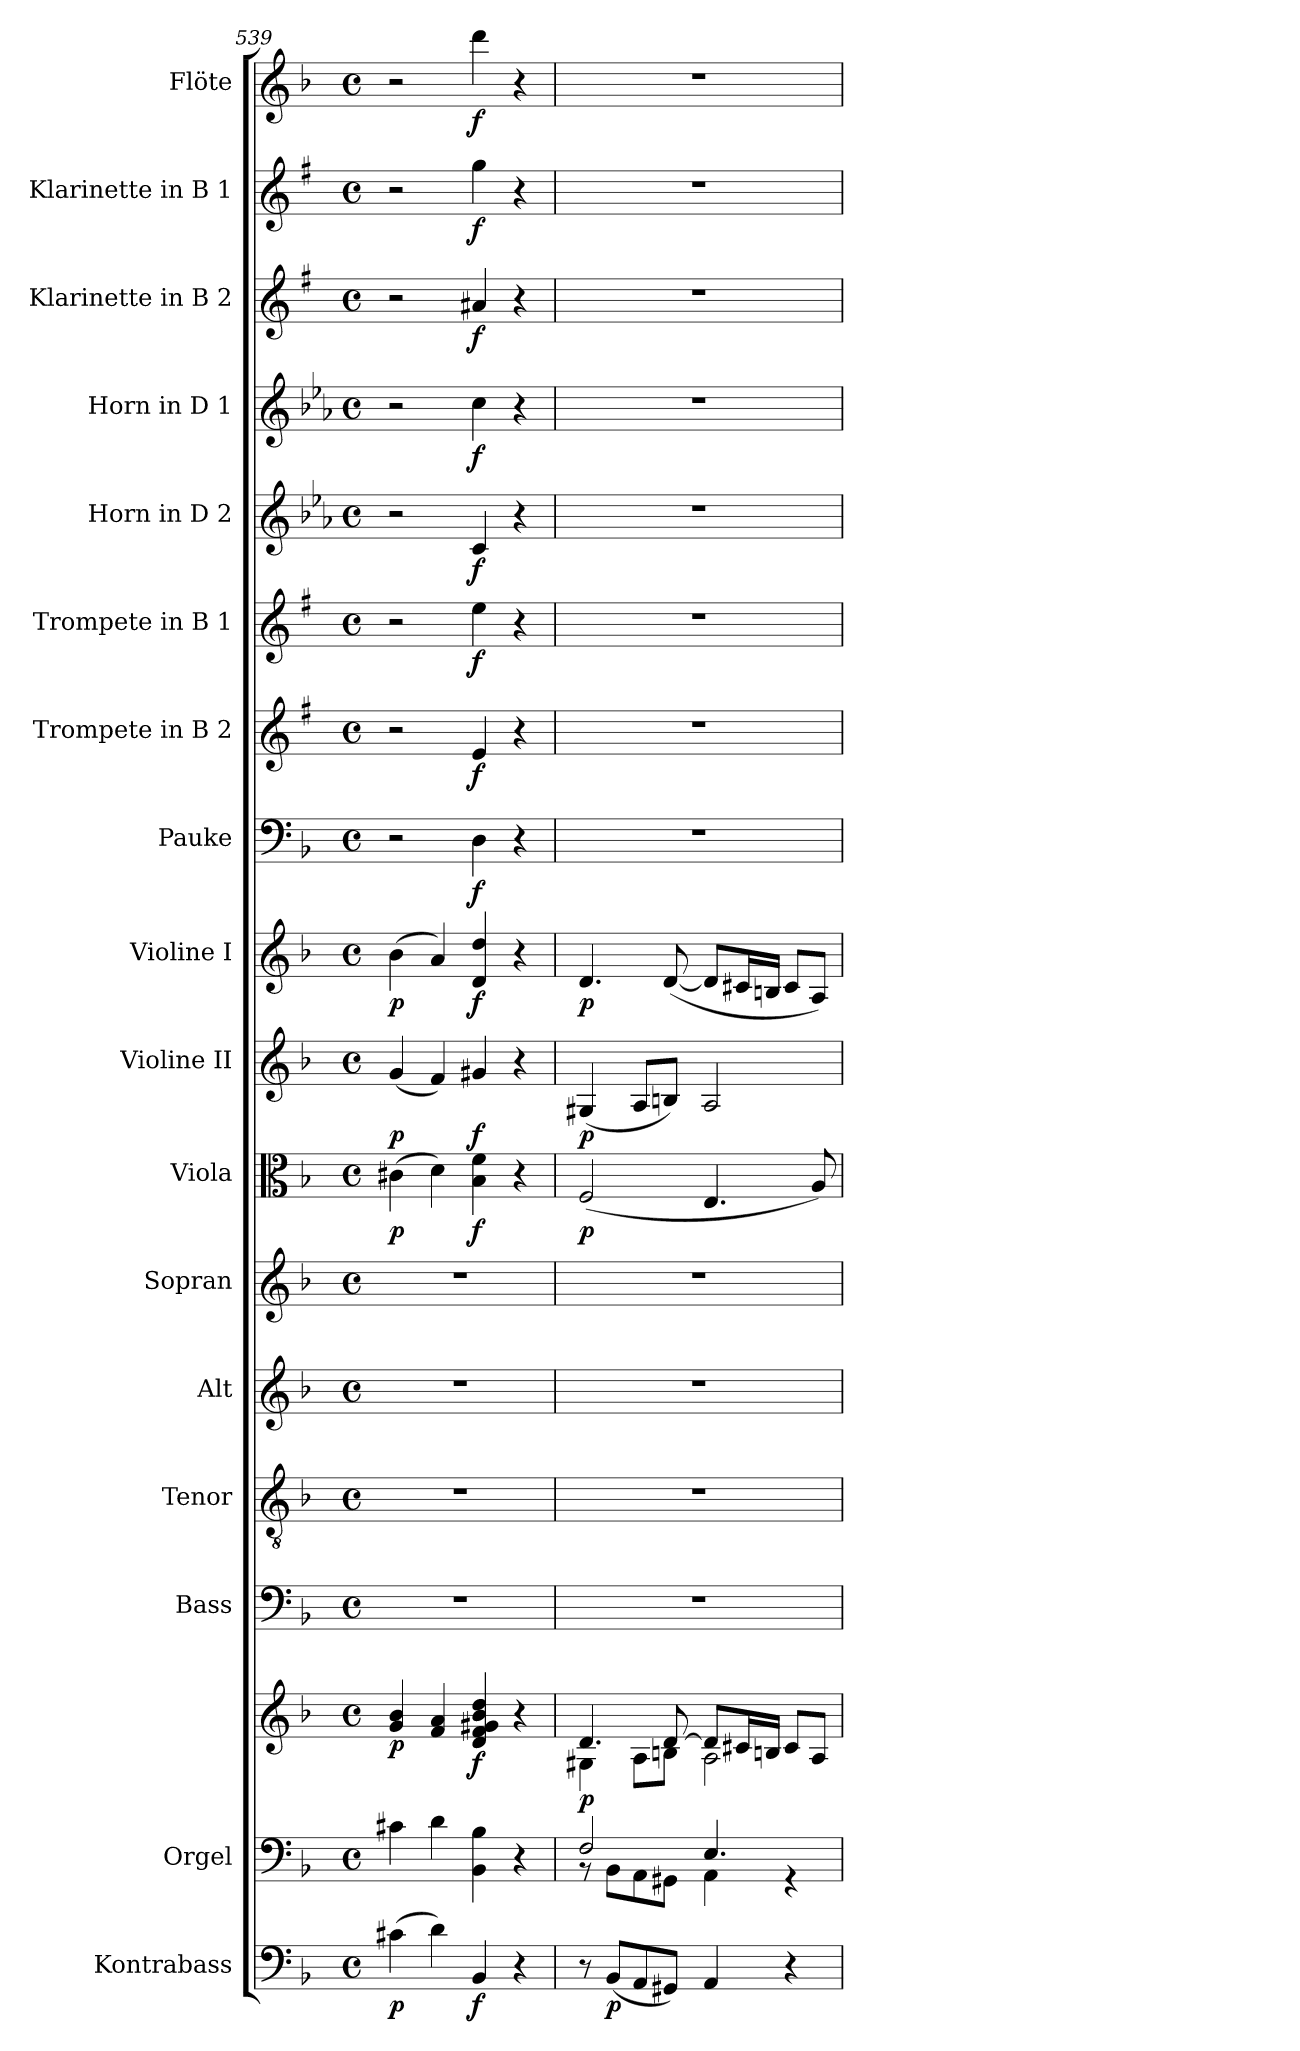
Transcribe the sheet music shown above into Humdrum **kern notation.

**kern	**dynam	**kern	**kern	**dynam	**kern	**kern	**kern	**kern	**kern	**dynam	**kern	**dynam	**kern	**dynam	**kern	**dynam	**kern	**dynam	**kern	**dynam	**kern	**dynam	**kern	**dynam	**kern	**dynam	**kern	**dynam	**kern	**dynam
*part17	*part17	*part16	*part16	*part16	*part15	*part14	*part13	*part12	*part11	*part11	*part10	*part10	*part9	*part9	*part8	*part8	*part7	*part7	*part6	*part6	*part5	*part5	*part4	*part4	*part3	*part3	*part2	*part2	*part1	*part1
*staff18	*staff18	*staff17	*staff16	*staff16/17	*staff15	*staff14	*staff13	*staff12	*staff11	*staff11	*staff10	*staff10	*staff9	*staff9	*staff8	*staff8	*staff7	*staff7	*staff6	*staff6	*staff5	*staff5	*staff4	*staff4	*staff3	*staff3	*staff2	*staff2	*staff1	*staff1
*I"Kontrabass	*	*I"Orgel	*	*	*I"Bass	*I"Tenor	*I"Alt	*I"Sopran	*I"Viola	*	*I"Violine II	*	*I"Violine I	*	*I"Pauke	*	*I"Trompete in B 2	*	*I"Trompete in B 1	*	*I"Horn in D 2	*	*I"Horn in D 1	*	*I"Klarinette in B 2	*	*I"Klarinette in B 1	*	*I"Flöte	*
*I'Kb.	*	*I'Org.	*	*	*I'B	*I'T	*I'A	*I'S	*I'Vla.	*	*I'Vl. II	*	*I'Vl. I	*	*I'Pk.	*	*I'Trp. 2	*	*I'Trp. 1	*	*I'Hrn. 2	*	*I'Hrn. 1	*	*I'Kl. 2	*	*I'Kl. 1	*	*I'Fl.	*
*clefF4	*	*clefF4	*clefG2	*	*clefF4	*clefGv2	*clefG2	*clefG2	*clefC3	*	*clefG2	*	*clefG2	*	*clefF4	*	*clefG2	*	*clefG2	*	*clefG2	*	*clefG2	*	*clefG2	*	*clefG2	*	*clefG2	*
*ITrd7c12	*	*	*	*	*	*	*	*	*	*	*	*	*	*	*	*	*ITrd1c2	*	*ITrd1c2	*	*ITrd-1c-2	*	*ITrd-1c-2	*	*ITrd1c2	*	*ITrd1c2	*	*	*
*k[b-]	*	*k[b-]	*k[b-]	*	*k[b-]	*k[b-]	*k[b-]	*k[b-]	*k[b-]	*	*k[b-]	*	*k[b-]	*	*k[b-]	*	*k[b-]	*	*k[b-]	*	*k[b-]	*	*k[b-]	*	*k[b-]	*	*k[b-]	*	*k[b-]	*
*F:	*	*F:	*F:	*	*F:	*F:	*F:	*F:	*F:	*	*F:	*	*F:	*	*F:	*	*F:	*	*F:	*	*F:	*	*F:	*	*F:	*	*F:	*	*F:	*
*M4/4	*	*M4/4	*M4/4	*	*M4/4	*M4/4	*M4/4	*M4/4	*M4/4	*	*M4/4	*	*M4/4	*	*M4/4	*	*M4/4	*	*M4/4	*	*M4/4	*	*M4/4	*	*M4/4	*	*M4/4	*	*M4/4	*
*met(c)	*	*met(c)	*met(c)	*	*met(c)	*met(c)	*met(c)	*met(c)	*met(c)	*	*met(c)	*	*met(c)	*	*met(c)	*	*met(c)	*	*met(c)	*	*met(c)	*	*met(c)	*	*met(c)	*	*met(c)	*	*met(c)	*
=539	=539	=539	=539	=539	=539	=539	=539	=539	=539	=539	=539	=539	=539	=539	=539	=539	=539	=539	=539	=539	=539	=539	=539	=539	=539	=539	=539	=539	=539	=539
!	!LO:DY:b	!	!	!LO:DY:b	!	!	!	!	!	!LO:DY:b	!	!LO:DY:b	!	!LO:DY:b	!	!	!	!	!	!	!	!	!	!	!	!	!	!	!	!
(>4C#X\	p	4c#X\	4g/ 4b-/	p	1r	1r	1r	1r	(>4c#X\	p	(<4g/	p	(>4b-\	p	2r	.	2r	.	2r	.	2r	.	2r	.	2r	.	2r	.	2r	.
4D\)	.	4d\	4f/ 4a/	.	.	.	.	.	4d\)	.	4f/)	.	4a/)	.	.	.	.	.	.	.	.	.	.	.	.	.	.	.	.	.
!	!LO:DY:b	!	!	!LO:DY:b	!	!	!	!	!	!LO:DY:b	!	!LO:DY:b	!	!LO:DY:b	!	!LO:DY:b	!	!LO:DY:b	!	!LO:DY:b	!	!LO:DY:b	!	!LO:DY:b	!	!LO:DY:b	!	!LO:DY:b	!	!LO:DY:b
4BBB-/	f	4BB-\ 4B-\	4d/ 4f/ 4g#X/ 4b-/ 4dd/	f	.	.	.	.	4B-\ 4f\	f	4g#X/	f	4d/ 4dd/	f	4D\	f	4d/	f	4dd\	f	4d/	f	4dd\	f	4g#X/	f	4ff\	f	4ddd\	f
4r	.	4r	4r	.	.	.	.	.	4r	.	4r	.	4r	.	4r	.	4r	.	4r	.	4r	.	4r	.	4r	.	4r	.	4r	.
=540	=540	=540	=540	=540	=540	=540	=540	=540	=540	=540	=540	=540	=540	=540	=540	=540	=540	=540	=540	=540	=540	=540	=540	=540	=540	=540	=540	=540	=540	=540
*	*	*^	*^	*	*	*	*	*	*	*	*	*	*	*	*	*	*	*	*	*	*	*	*	*	*	*	*	*	*	*
!	!	!	!	!	!	!LO:DY:b	!	!	!	!	!	!LO:DY:b	!	!LO:DY:b	!	!LO:DY:b	!	!	!	!	!	!	!	!	!	!	!	!	!	!	!	!
8r	.	2F/	8rAA	4.d/	4G#X\	p	1r	1r	1r	1r	(<2F/	p	(<4G#X/	p	4.d/	p	1r	.	1r	.	1r	.	1r	.	1r	.	1r	.	1r	.	1r	.
!	!LO:DY:b	!	!	!	!	!	!	!	!	!	!	!	!	!	!	!	!	!	!	!	!	!	!	!	!	!	!	!	!	!	!	!
(<8BBB-/L	p	.	8BB-\L	.	.	.	.	.	.	.	.	.	.	.	.	.	.	.	.	.	.	.	.	.	.	.	.	.	.	.	.	.
8AAA/	.	.	8AA\	.	8A\L	.	.	.	.	.	.	.	8A/L	.	.	.	.	.	.	.	.	.	.	.	.	.	.	.	.	.	.	.
8GGG#X/J)	.	.	8GG#X\J	[>8d/	8Bn\J	.	.	.	.	.	.	.	8Bn/J)	.	(<[8d/	.	.	.	.	.	.	.	.	.	.	.	.	.	.	.	.	.
4AAA/	.	4.E/	4AA\	8d/L]	2A\	.	.	.	.	.	4.E/	.	2A/	.	8d/L]	.	.	.	.	.	.	.	.	.	.	.	.	.	.	.	.	.
.	.	.	.	16c#X/L	.	.	.	.	.	.	.	.	.	.	16c#X/L	.	.	.	.	.	.	.	.	.	.	.	.	.	.	.	.	.
.	.	.	.	16Bn/JJ	.	.	.	.	.	.	.	.	.	.	16Bn/JJ	.	.	.	.	.	.	.	.	.	.	.	.	.	.	.	.	.
4r	.	.	4r	8c#/L	.	.	.	.	.	.	.	.	.	.	8c#/L	.	.	.	.	.	.	.	.	.	.	.	.	.	.	.	.	.
.	.	8ryy	.	8A/J	.	.	.	.	.	.	8A/)	.	.	.	8A/J)	.	.	.	.	.	.	.	.	.	.	.	.	.	.	.	.	.
*	*	*v	*v	*	*	*	*	*	*	*	*	*	*	*	*	*	*	*	*	*	*	*	*	*	*	*	*	*	*	*	*	*
*	*	*	*v	*v	*	*	*	*	*	*	*	*	*	*	*	*	*	*	*	*	*	*	*	*	*	*	*	*	*	*	*
=	=	=	=	=	=	=	=	=	=	=	=	=	=	=	=	=	=	=	=	=	=	=	=	=	=	=	=	=	=	=
*-	*-	*-	*-	*-	*-	*-	*-	*-	*-	*-	*-	*-	*-	*-	*-	*-	*-	*-	*-	*-	*-	*-	*-	*-	*-	*-	*-	*-	*-	*-
